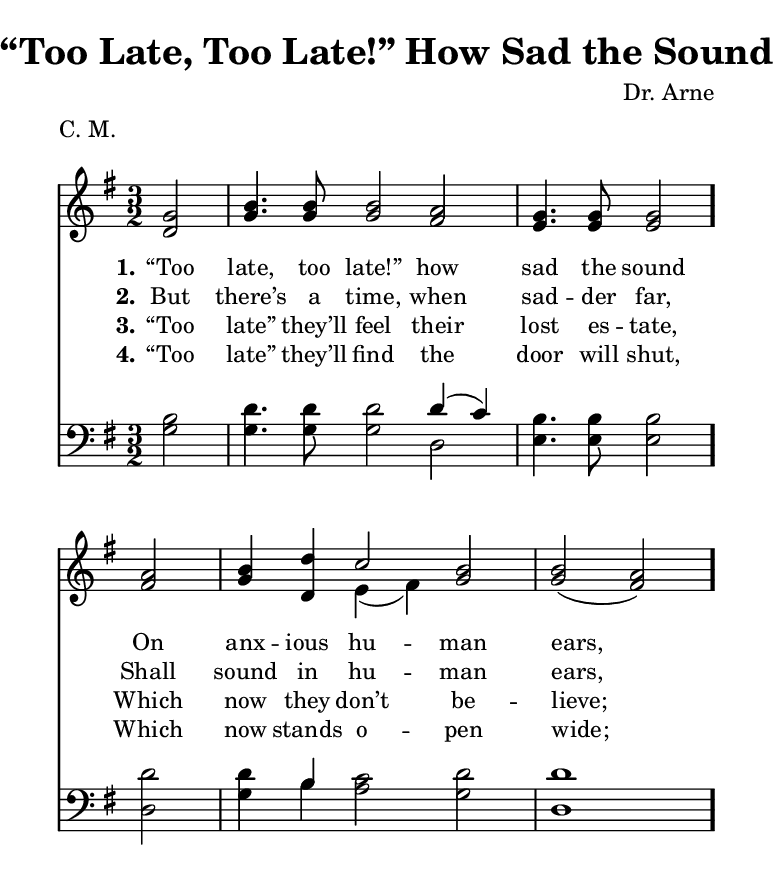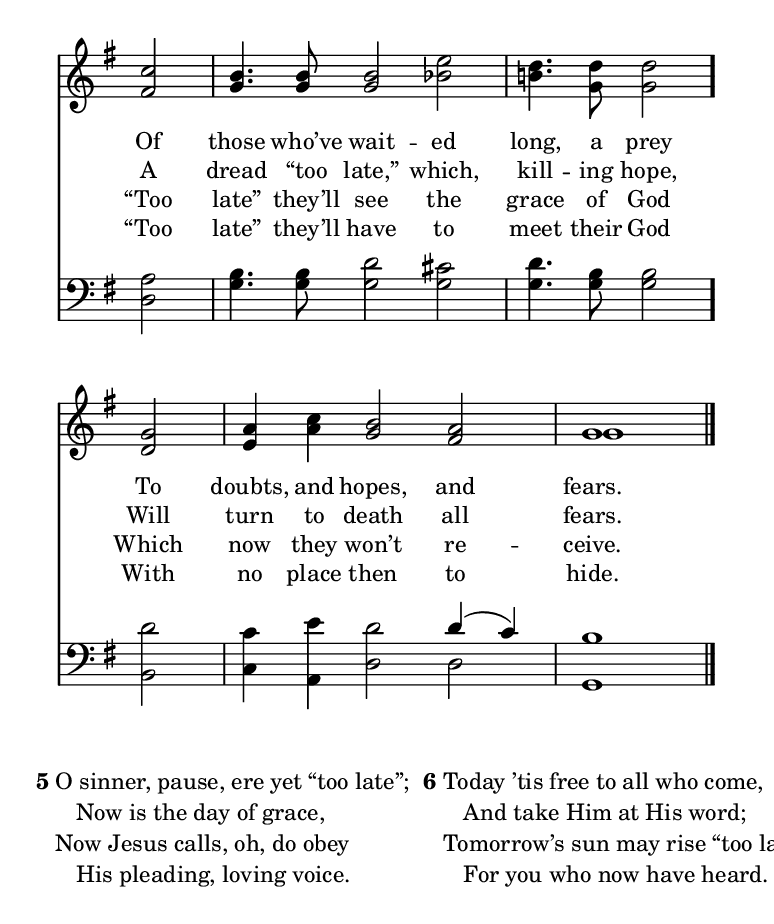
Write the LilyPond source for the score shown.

\include "common/global.ily"
\paper {
  \include "common/paper.ily"
  ragged-bottom = ##t
  page-count = #(cond (is-eogsized 2) (#t #f))
  systems-per-page = #(cond (is-eogsized 1) (#t #f))
}

\header{
  %gospel
  hymnnumber = "46"
  title = "“Too Late, Too Late!” How Sad the Sound"
  tunename = "Arlington"
  meter = "C. M."
  poet = ""
  composer = "Dr. Arne"
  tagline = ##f
}

% for fermata in MIDI
ta = { \tempo 4=120 }
tb = { \tempo 4=60  }

patternAA = { c2 | c4. c8 c2 c2      | c4. c8 c2 }
patternAB = { c2 | c4. c8 c2 c4( c4) | c4. c8 c2 }
patternBA = { c2 | c4 c4 c2      c2      | c2( c2) }
patternBB = { c2 | c4 c4 c4( c4) c2      | c2( c2) }
patternBC = { c2 | c4 c4 c2      c2      | c1      }
patternBD = { c2 | c4 c4 c2      c4( c4) | c1      }

global = {
  \include "common/overrides.ily"
  \override Staff.TimeSignature.style = #'numbered
  \time 3/2
  \override Score.MetronomeMark.transparent = ##t % hide all fermata changes too
  \ta
  \key g \major
  \partial 2
  \autoBeamOff
}

notesSoprano = {
\global
\relative c'' {

  \changePitch \patternAA { g | b b b a | g g g }
  \changePitch \patternBA { a | b d c b | b a }
  \changePitch \patternAA { c | b b b e | d d d }
  \changePitch \patternBC { g, | a c b a | g }

  \bar "|."

}
}

notesAlto = {
\global
\relative e' {

  \changePitch \patternAA { d | g g g fis | e e e }
  \changePitch \patternBB { fis | g d e fis g | g fis }
  \changePitch \patternAA { fis | g g g bes | b! g g }
  \changePitch \patternBC { d | e a g fis | g }

}
}

notesTenor = {
\global
\relative a {

  \changePitch \patternAB { b | d d d d c | b b b }
  \changePitch \patternBC { d | d b c d | d }
  \changePitch \patternAA { a | b b d cis | d b b }
  \changePitch \patternBD { d | c e d d c | b }

}
}

notesBass = {
\global
\relative f {

  \changePitch \patternAA { g | g g g d | e e e }
  \changePitch \patternBC { d | g b a g | d }
  \changePitch \patternAA { d | g g g g | g g g }
  \changePitch \patternBC { b, | c a d d | g, }

}
}

wordsA = \lyricmode {
\set stanza = "1."

“Too late, too late!” how sad the sound \bar "."
On anx -- ious hu -- man ears, \bar "." \eogbreak
Of those who’ve wait -- ed long, a prey \bar "."
To doubts, and hopes, and fears. \bar "." \eogbreak

}

wordsB = \lyricmode {
\set stanza = "2."

But there’s a time, when sad -- der far,
Shall sound in hu -- man ears,
A dread “too late,” which, kill -- ing hope,
Will turn to death all fears.

}

wordsC = \lyricmode {
\set stanza = "3."

“Too late” they’ll feel their lost es -- tate,
Which now they don’t be -- lieve;
“Too late” they’ll see the grace of God
Which now they won’t re -- ceive.

}

wordsD = \lyricmode {
\set stanza = "4."

“Too late” they’ll find the door will shut,
Which now stands o -- pen wide;
“Too late” they’ll have to meet their God
With no place then to hide.

}

wordsE = \markuplist {

\line { O sinner, pause, ere yet “too late”; }
\line { { \hspace #2 } Now is the day of grace, }
\line { Now Jesus calls, oh, do obey }
\line { { \hspace #2 } His pleading, loving voice. }

}

wordsF = \markuplist {

\line { Today ’tis free to all who come, }
\line { { \hspace #2 } And take Him at His word; }
\line { Tomorrow’s sun may rise “too late” }
\line { { \hspace #2 } For you who now have heard. }

}

\score {
  \context ChoirStaff <<
    \context Staff = upper <<
      \set Staff.autoBeaming = ##f
      \set ChoirStaff.systemStartDelimiter = #'SystemStartBar
      \set ChoirStaff.printPartCombineTexts = ##f
      \partcombine #'(2 . 11) \notesSoprano \notesAlto
      \context NullVoice = sopranos { \voiceOne << \notesSoprano >> }
      \context Lyrics = one   \lyricsto sopranos \wordsA
      \context Lyrics = two   \lyricsto sopranos \wordsB
      \context Lyrics = three \lyricsto sopranos \wordsC
      \context Lyrics = four  \lyricsto sopranos \wordsD
    >>
    \context Staff = men <<
      \set Staff.autoBeaming = ##f
      \clef bass
      \set ChoirStaff.printPartCombineTexts = ##f
      \partcombine #'(2 . 11) \notesTenor \notesBass
    >>
  >>
  \layout {
    \include "common/layout.ily"
  }
  #(cond ((ly:get-option 'eog-midi-permitted) #{ \midi{
    \include "common/midi.ily"
  } #}))
}

\noPageBreak

\markup { \fill-line {
  \hspace #0.1
  \line{ \bold 5 \column { \wordsE } }
  \hspace #0.1
  \line{ \bold 6 \column { \wordsF } }
  \hspace #0.1
} }

\version "2.19.49"  % necessary for upgrading to future LilyPond versions.

% vi:set et ts=2 sw=2 ai nocindent syntax=lilypond:
